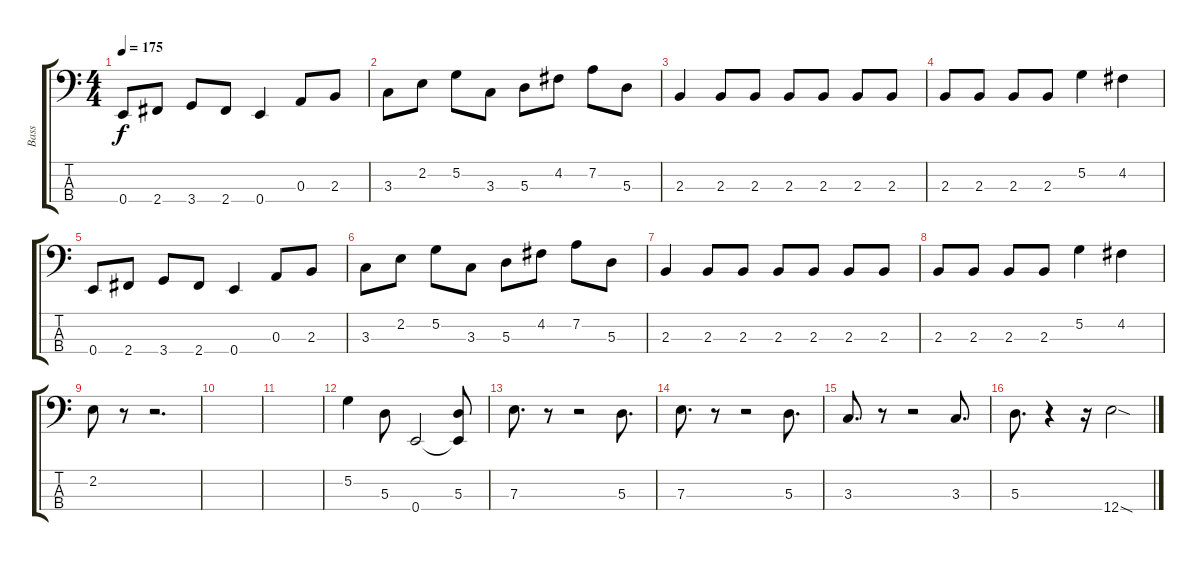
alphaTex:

\track ("Bass" "Bass") {instrument electricbasspick}
\staff {score tabs}
\tuning (G2 D2 A1 E1) {hide}
\ts (4 4)
\tempo 175
\clef f4
\ks c
0.4.8{dy f} 2.4.8 3.4.8 2.4.8 0.4.4 0.3.8 2.3.8 |
3.3.8 2.2.8 5.2.8 3.3.8 5.3.8 4.2.8 7.2.8 5.3.8 |
2.3.4 2.3.8 2.3.8 2.3.8 2.3.8 2.3.8 2.3.8 |
2.3.8 2.3.8 2.3.8 2.3.8 5.2.4 4.2.4 |
0.4.8 2.4.8 3.4.8 2.4.8 0.4.4 0.3.8 2.3.8 |
3.3.8 2.2.8 5.2.8 3.3.8 5.3.8 4.2.8 7.2.8 5.3.8 |
2.3.4 2.3.8 2.3.8 2.3.8 2.3.8 2.3.8 2.3.8 |
2.3.8 2.3.8 2.3.8 2.3.8 5.2.4 4.2.4 |
2.2.8 r.8 r.2{d} |
|
|
5.2.4 5.3.8 0.4.2 (5.3 0.4{t}).8 |
7.3.8{d} r.8 r.2 5.3.8{d} |
7.3.8{d} r.8 r.2 5.3.8{d} |
3.3.8{d} r.8 r.2 3.3.8{d} |
5.3.8{d} r.4 r.16 12.4{sod}.2
